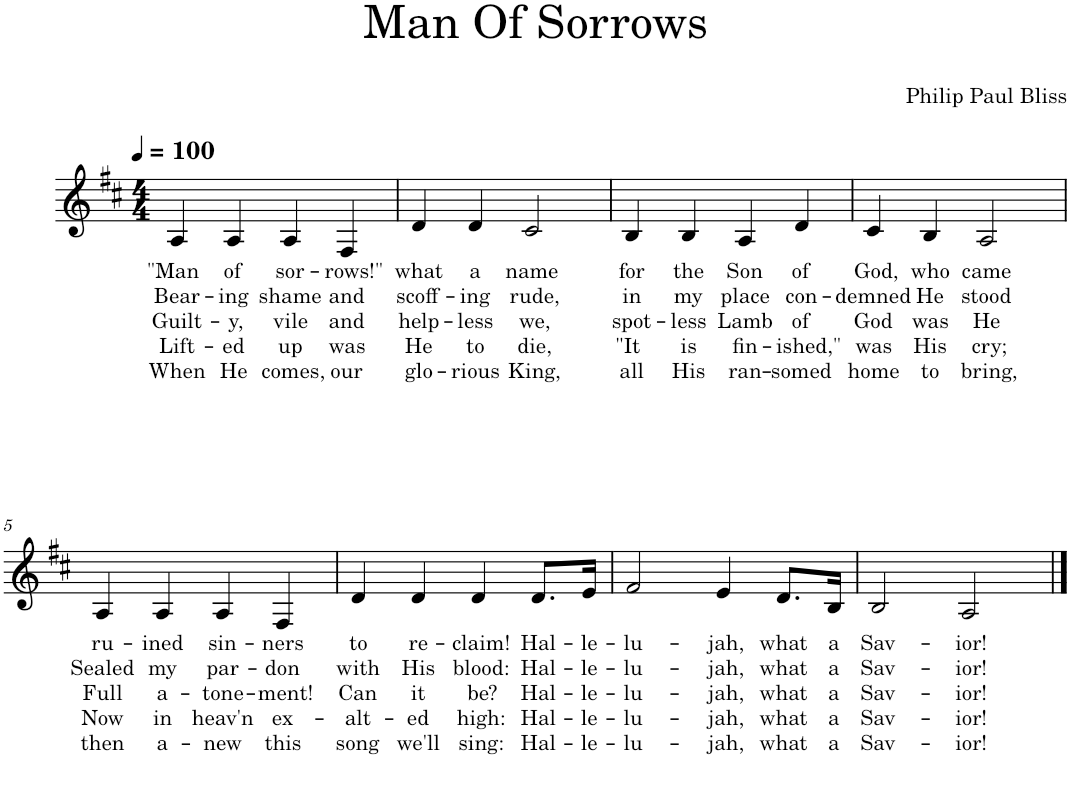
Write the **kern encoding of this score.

**kern	**text	**text	**text	**text	**text
*part1	*part1	*part1	*part1	*part1	*part1
*staff1	*staff1	*staff1	*staff1	*staff1	*staff1
*I"Piano	*	*	*	*	*
*I'Pno.	*	*	*	*	*
*clefG2	*	*	*	*	*
*k[f#c#]	*	*	*	*	*
*M4/4	*	*	*	*	*
*MM100	*	*	*	*	*
=1	=1	=1	=1	=1	=1
!	!LO:LY:b	!LO:LY:b	!LO:LY:b	!LO:LY:b	!LO:LY:b
4A/	"Man	Bear-	Guilt-	Lift-	When
!	!LO:LY:b	!LO:LY:b	!LO:LY:b	!LO:LY:b	!LO:LY:b
4A/	of	-ing	-y,	-ed	He
!	!LO:LY:b	!LO:LY:b	!LO:LY:b	!LO:LY:b	!LO:LY:b
4A/	sor-	shame	vile	up	comes,
!	!LO:LY:b	!LO:LY:b	!LO:LY:b	!LO:LY:b	!LO:LY:b
4F#/	-rows!"	and	and	was	our
=2	=2	=2	=2	=2	=2
!	!LO:LY:b	!LO:LY:b	!LO:LY:b	!LO:LY:b	!LO:LY:b
4d/	what	scoff-	help-	He	glo-
!	!LO:LY:b	!LO:LY:b	!LO:LY:b	!LO:LY:b	!LO:LY:b
4d/	a	-ing	-less	to	-rious
!	!LO:LY:b	!LO:LY:b	!LO:LY:b	!LO:LY:b	!LO:LY:b
2c#/	name	rude,	we,	die,	King,
=3	=3	=3	=3	=3	=3
!	!LO:LY:b	!LO:LY:b	!LO:LY:b	!LO:LY:b	!LO:LY:b
4B/	for	in	spot-	"It	all
!	!LO:LY:b	!LO:LY:b	!LO:LY:b	!LO:LY:b	!LO:LY:b
4B/	the	my	-less	is	His
!	!LO:LY:b	!LO:LY:b	!LO:LY:b	!LO:LY:b	!LO:LY:b
4A/	Son	place	Lamb	fin-	ran-
!	!LO:LY:b	!LO:LY:b	!LO:LY:b	!LO:LY:b	!LO:LY:b
4d/	of	con-	of	-ished,"	-somed
=4	=4	=4	=4	=4	=4
!	!LO:LY:b	!LO:LY:b	!LO:LY:b	!LO:LY:b	!LO:LY:b
4c#/	God,	-demned	God	was	home
!	!LO:LY:b	!LO:LY:b	!LO:LY:b	!LO:LY:b	!LO:LY:b
4B/	who	He	was	His	to
!	!LO:LY:b	!LO:LY:b	!LO:LY:b	!LO:LY:b	!LO:LY:b
2A/	came	stood	He	cry;	bring,
!!LO:LB:g=z
=5	=5	=5	=5	=5	=5
!	!LO:LY:b	!LO:LY:b	!LO:LY:b	!LO:LY:b	!LO:LY:b
4A/	ru-	Sealed	Full	Now	then
!	!LO:LY:b	!LO:LY:b	!LO:LY:b	!LO:LY:b	!LO:LY:b
4A/	-ined	my	a-	in	a-
!	!LO:LY:b	!LO:LY:b	!LO:LY:b	!LO:LY:b	!LO:LY:b
4A/	sin-	par-	-tone-	heav'n	-new
!	!LO:LY:b	!LO:LY:b	!LO:LY:b	!LO:LY:b	!LO:LY:b
4F#/	-ners	-don	-ment!	ex-	this
=6	=6	=6	=6	=6	=6
!	!LO:LY:b	!LO:LY:b	!LO:LY:b	!LO:LY:b	!LO:LY:b
4d/	to	with	Can	-alt-	song
!	!LO:LY:b	!LO:LY:b	!LO:LY:b	!LO:LY:b	!LO:LY:b
4d/	re-	His	it	-ed	we'll
!	!LO:LY:b	!LO:LY:b	!LO:LY:b	!LO:LY:b	!LO:LY:b
4d/	-claim!	blood:	be?	high:	sing:
!	!LO:LY:b	!LO:LY:b	!LO:LY:b	!LO:LY:b	!LO:LY:b
8.d/L	Hal-	Hal-	Hal-	Hal-	Hal-
!	!LO:LY:b	!LO:LY:b	!LO:LY:b	!LO:LY:b	!LO:LY:b
16e/Jk	-le-	-le-	-le-	-le-	-le-
=7	=7	=7	=7	=7	=7
!	!LO:LY:b	!LO:LY:b	!LO:LY:b	!LO:LY:b	!LO:LY:b
2f#/	-lu-	-lu-	-lu-	-lu-	-lu-
!	!LO:LY:b	!LO:LY:b	!LO:LY:b	!LO:LY:b	!LO:LY:b
4e/	-jah,	-jah,	-jah,	-jah,	-jah,
!	!LO:LY:b	!LO:LY:b	!LO:LY:b	!LO:LY:b	!LO:LY:b
8.d/L	what	what	what	what	what
!	!LO:LY:b	!LO:LY:b	!LO:LY:b	!LO:LY:b	!LO:LY:b
16B/Jk	a	a	a	a	a
=8	=8	=8	=8	=8	=8
!	!LO:LY:b	!LO:LY:b	!LO:LY:b	!LO:LY:b	!LO:LY:b
2B/	Sav-	Sav-	Sav-	Sav-	Sav-
!	!LO:LY:b	!LO:LY:b	!LO:LY:b	!LO:LY:b	!LO:LY:b
2A/	-ior!	-ior!	-ior!	-ior!	-ior!
==	==	==	==	==	==
*-	*-	*-	*-	*-	*-
